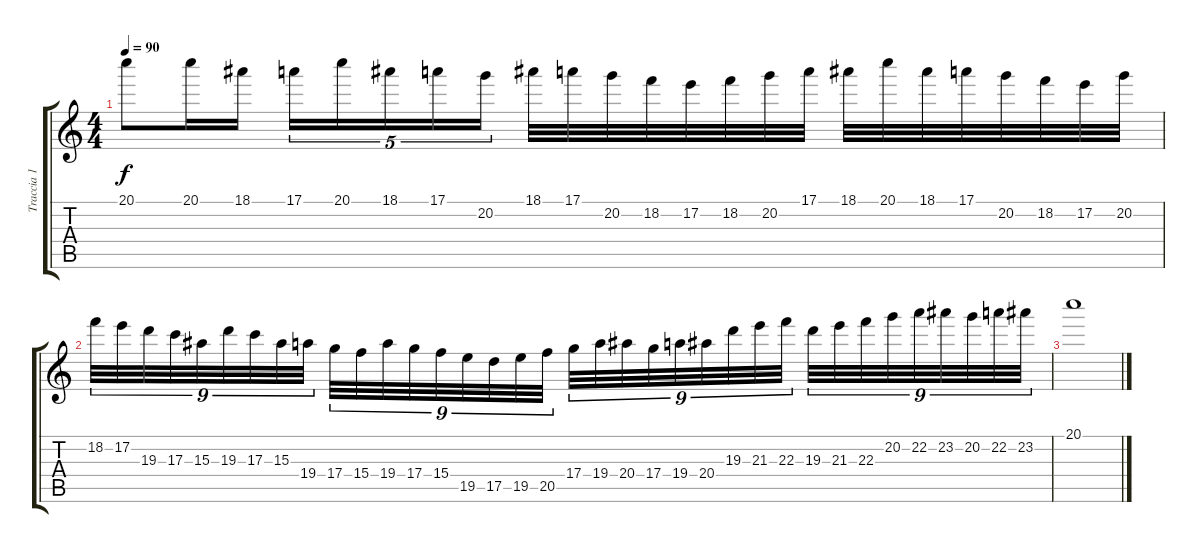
\track ("Traccia 1" "Traccia 1") {instrument overdrivenguitar}
\staff {score tabs}
\tuning (E4 B3 G3 D3 A2 E2) {hide}
\ts (4 4)
\tempo 90
\clef g2
\ks c
20.1.8{dy f instrument overdrivenguitar} 20.1.16 18.1.16 17.1.16{tu (5 4)} 20.1.16{tu (5 4)} 18.1.16{tu (5 4)} 17.1.16{tu (5 4)} 20.2.16{tu (5 4)} 18.1.32 17.1.32 20.2.32 18.2.32 17.2.32 18.2.32 20.2.32 17.1.32 18.1.32 20.1.32 18.1.32 17.1.32 20.2.32 18.2.32 17.2.32 20.2.32 |
18.2.32{tu (9 8)} 17.2.32{tu (9 8)} 19.3.32{tu (9 8)} 17.3.32{tu (9 8)} 15.3.32{tu (9 8)} 19.3.32{tu (9 8)} 17.3.32{tu (9 8)} 15.3.32{tu (9 8)} 19.4.32{tu (9 8)} 17.4.32{tu (9 8)} 15.4.32{tu (9 8)} 19.4.32{tu (9 8)} 17.4.32{tu (9 8)} 15.4.32{tu (9 8)} 19.5.32{tu (9 8)} 17.5.32{tu (9 8)} 19.5.32{tu (9 8)} 20.5.32{tu (9 8)} 17.4.32{tu (9 8)} 19.4.32{tu (9 8)} 20.4.32{tu (9 8)} 17.4.32{tu (9 8)} 19.4.32{tu (9 8)} 20.4.32{tu (9 8)} 19.3.32{tu (9 8)} 21.3.32{tu (9 8)} 22.3.32{tu (9 8)} 19.3.32{tu (9 8)} 21.3.32{tu (9 8)} 22.3.32{tu (9 8)} 20.2.32{tu (9 8)} 22.2.32{tu (9 8)} 23.2.32{tu (9 8)} 20.2.32{tu (9 8)} 22.2.32{tu (9 8)} 23.2.32{tu (9 8)} |
20.1.1
